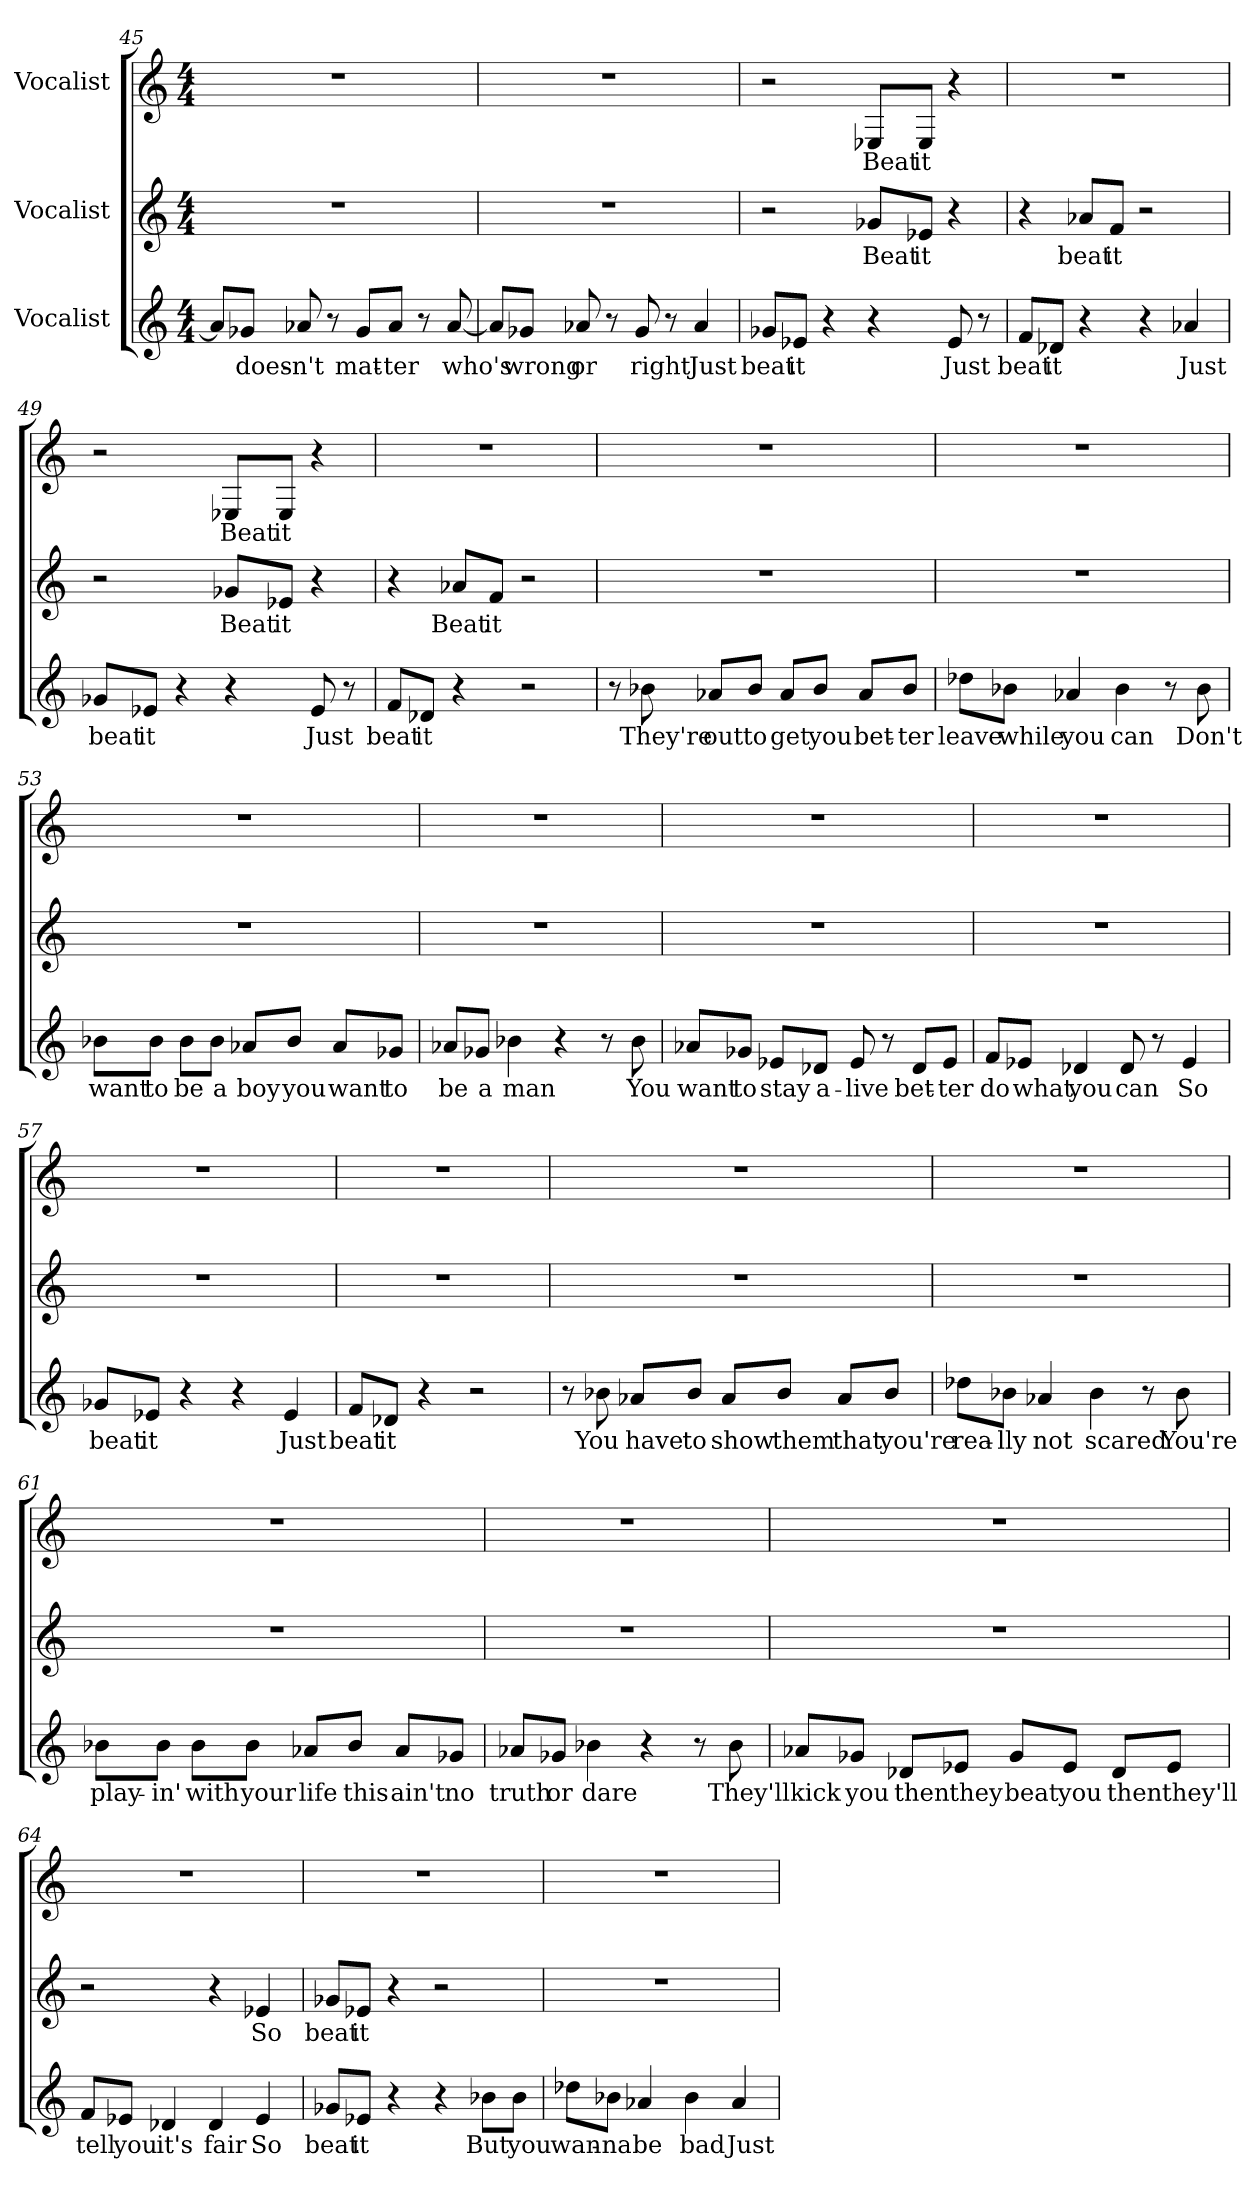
**kern	**text	**kern	**text	**kern	**text
*part3	*part3	*part2	*part2	*part1	*part1
*staff3	*staff3	*staff2	*staff2	*staff1	*staff1
*I"Vocalist	*	*I"Vocalist	*	*I"Vocalist	*
*clefG2	*	*clefG2	*	*clefG2	*
*M4/4	*	*M4/4	*	*M4/4	*
=45	=45	=45	=45	=45	=45
8a-/L]	_	1r	.	1r	.
8g-X/J	does-	.	.	.	.
8a-X	-n't	.	.	.	.
8r	.	.	.	.	.
8g-/L	mat-	.	.	.	.
8a-/J	-ter	.	.	.	.
8r	.	.	.	.	.
[8a-	who's	.	.	.	.
=46	=46	=46	=46	=46	=46
8a-/L]	_	1r	.	1r	.
8g-X/J	wrong	.	.	.	.
8a-X	or	.	.	.	.
8r	.	.	.	.	.
8g-	right	.	.	.	.
8r	.	.	.	.	.
4a-	Just	.	.	.	.
=47	=47	=47	=47	=47	=47
8g-X/L	beat	2r	.	2r	.
8e-X/J	it	.	.	.	.
4r	.	.	.	.	.
4r	.	8g-X/L	Beat	8E-X/L	Beat
.	.	8e-X/J	it	8E-/J	it
8e-	Just	4r	.	4r	.
8r	.	.	.	.	.
=48	=48	=48	=48	=48	=48
8f/L	beat	4r	.	1r	.
8d-X/J	it	.	.	.	.
4r	.	8a-X/L	beat	.	.
.	.	8f/J	it	.	.
4r	.	2r	.	.	.
4a-X	Just	.	.	.	.
=49	=49	=49	=49	=49	=49
8g-X/L	beat	2r	.	2r	.
8e-X/J	it	.	.	.	.
4r	.	.	.	.	.
4r	.	8g-X/L	Beat	8E-X/L	Beat
.	.	8e-X/J	it	8E-/J	it
8e-	Just	4r	.	4r	.
8r	.	.	.	.	.
=50	=50	=50	=50	=50	=50
8f/L	beat	4r	.	1r	.
8d-X/J	it	.	.	.	.
4r	.	8a-X/L	Beat	.	.
.	.	8f/J	it	.	.
2r	.	2r	.	.	.
=51	=51	=51	=51	=51	=51
8r	.	1r	.	1r	.
8b-X	They're	.	.	.	.
8a-X/L	out	.	.	.	.
8b-/J	to	.	.	.	.
8a-/L	get	.	.	.	.
8b-/J	you	.	.	.	.
8a-/L	bet-	.	.	.	.
8b-/J	-ter	.	.	.	.
=52	=52	=52	=52	=52	=52
8dd-X\L	leave	1r	.	1r	.
8b-X\J	while	.	.	.	.
4a-X	you	.	.	.	.
4b-	can	.	.	.	.
8r	.	.	.	.	.
8b-	Don't	.	.	.	.
=53	=53	=53	=53	=53	=53
8b-X\L	want	1r	.	1r	.
8b-\J	to	.	.	.	.
8b-\L	be	.	.	.	.
8b-\J	a	.	.	.	.
8a-X/L	boy	.	.	.	.
8b-/J	you	.	.	.	.
8a-/L	want	.	.	.	.
8g-X/J	to	.	.	.	.
=54	=54	=54	=54	=54	=54
8a-X/L	be	1r	.	1r	.
8g-X/J	a	.	.	.	.
4b-X	man	.	.	.	.
4r	.	.	.	.	.
8r	.	.	.	.	.
8b-	You	.	.	.	.
=55	=55	=55	=55	=55	=55
8a-X/L	want	1r	.	1r	.
8g-X/J	to	.	.	.	.
8e-X/L	stay	.	.	.	.
8d-X/J	a-	.	.	.	.
8e-	-live	.	.	.	.
8r	.	.	.	.	.
8d-/L	bet-	.	.	.	.
8e-/J	-ter	.	.	.	.
=56	=56	=56	=56	=56	=56
8f/L	do	1r	.	1r	.
8e-X/J	what	.	.	.	.
4d-X	you	.	.	.	.
8d-	can	.	.	.	.
8r	.	.	.	.	.
4e-	So	.	.	.	.
=57	=57	=57	=57	=57	=57
8g-X/L	beat	1r	.	1r	.
8e-X/J	it	.	.	.	.
4r	.	.	.	.	.
4r	.	.	.	.	.
4e-	Just	.	.	.	.
=58	=58	=58	=58	=58	=58
8f/L	beat	1r	.	1r	.
8d-X/J	it	.	.	.	.
4r	.	.	.	.	.
2r	.	.	.	.	.
=59	=59	=59	=59	=59	=59
8r	.	1r	.	1r	.
8b-X	You	.	.	.	.
8a-X/L	have	.	.	.	.
8b-/J	to	.	.	.	.
8a-/L	show	.	.	.	.
8b-/J	them	.	.	.	.
8a-/L	that	.	.	.	.
8b-/J	you're	.	.	.	.
=60	=60	=60	=60	=60	=60
8dd-X\L	rea-	1r	.	1r	.
8b-X\J	-lly	.	.	.	.
4a-X	not	.	.	.	.
4b-	scared	.	.	.	.
8r	.	.	.	.	.
8b-	You're	.	.	.	.
=61	=61	=61	=61	=61	=61
8b-X\L	play-	1r	.	1r	.
8b-\J	-in'	.	.	.	.
8b-\L	with	.	.	.	.
8b-\J	your	.	.	.	.
8a-X/L	life	.	.	.	.
8b-/J	this	.	.	.	.
8a-/L	ain't	.	.	.	.
8g-X/J	no	.	.	.	.
=62	=62	=62	=62	=62	=62
8a-X/L	truth	1r	.	1r	.
8g-X/J	or	.	.	.	.
4b-X	dare	.	.	.	.
4r	.	.	.	.	.
8r	.	.	.	.	.
8b-	They'll	.	.	.	.
=63	=63	=63	=63	=63	=63
8a-X/L	kick	1r	.	1r	.
8g-X/J	you	.	.	.	.
8d-X/L	then	.	.	.	.
8e-X/J	they	.	.	.	.
8g-/L	beat	.	.	.	.
8e-/J	you	.	.	.	.
8d-/L	then	.	.	.	.
8e-/J	they'll	.	.	.	.
=64	=64	=64	=64	=64	=64
8f/L	tell	2r	.	1r	.
8e-X/J	you	.	.	.	.
4d-X	it's	.	.	.	.
4d-	fair	4r	.	.	.
4e-	So	4e-X	So	.	.
=65	=65	=65	=65	=65	=65
8g-X/L	beat	8g-X/L	beat	1r	.
8e-X/J	it	8e-X/J	it	.	.
4r	.	4r	.	.	.
4r	.	2r	.	.	.
8b-X\L	But	.	.	.	.
8b-\J	you	.	.	.	.
=66	=66	=66	=66	=66	=66
8dd-X\L	wan-	1r	.	1r	.
8b-X\J	-na	.	.	.	.
4a-X	be	.	.	.	.
4b-	bad	.	.	.	.
4a-	Just	.	.	.	.
=	=	=	=	=	=
*-	*-	*-	*-	*-	*-
